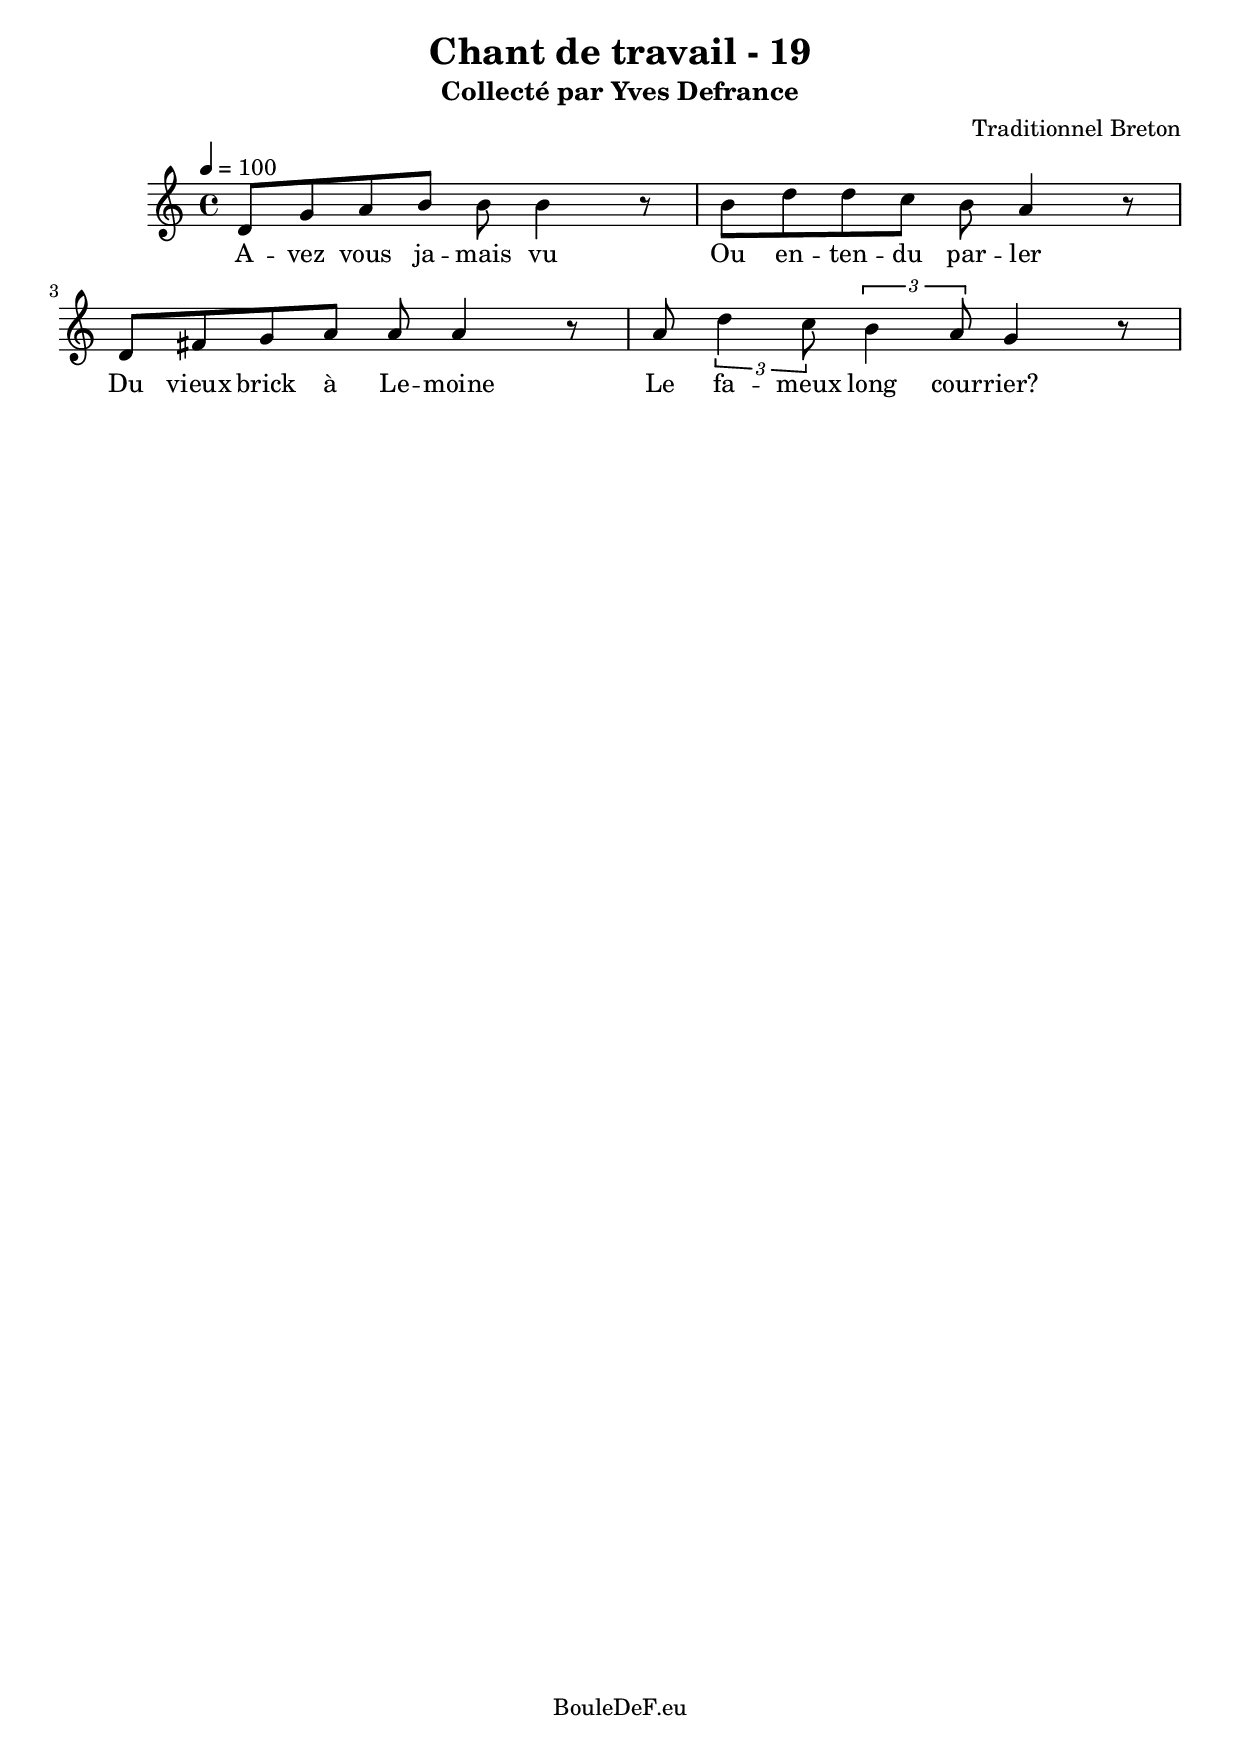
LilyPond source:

\version "2.16.0"
\include "italiano.ly"

\header {
	title = "Chant de travail - 19"
	subtitle = "Collecté par Yves Defrance"
	composer = "Traditionnel Breton"
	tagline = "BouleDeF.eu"
}

\score {
	\new Staff \relative sib {
		\clef "treble"
		\time 4/4
		\tempo 4 = 100

		| re8 sol la si si si4 r8
		| si8 re re do si la4 r8
		| re,8 fad sol la la la4 r8
		| la8 \times 2/3 { re4 do8 } \times 2/3 { si4 la8 } sol4 r8
		% last pause not present in source
	}
	\addlyrics {
		| A -- vez vous ja -- mais vu
		| Ou en -- ten -- du par -- ler
		| Du vieux brick à Le -- moine
		| Le fa -- meux long cour -- rier?
	}
	\layout {}
	\midi {}
}

